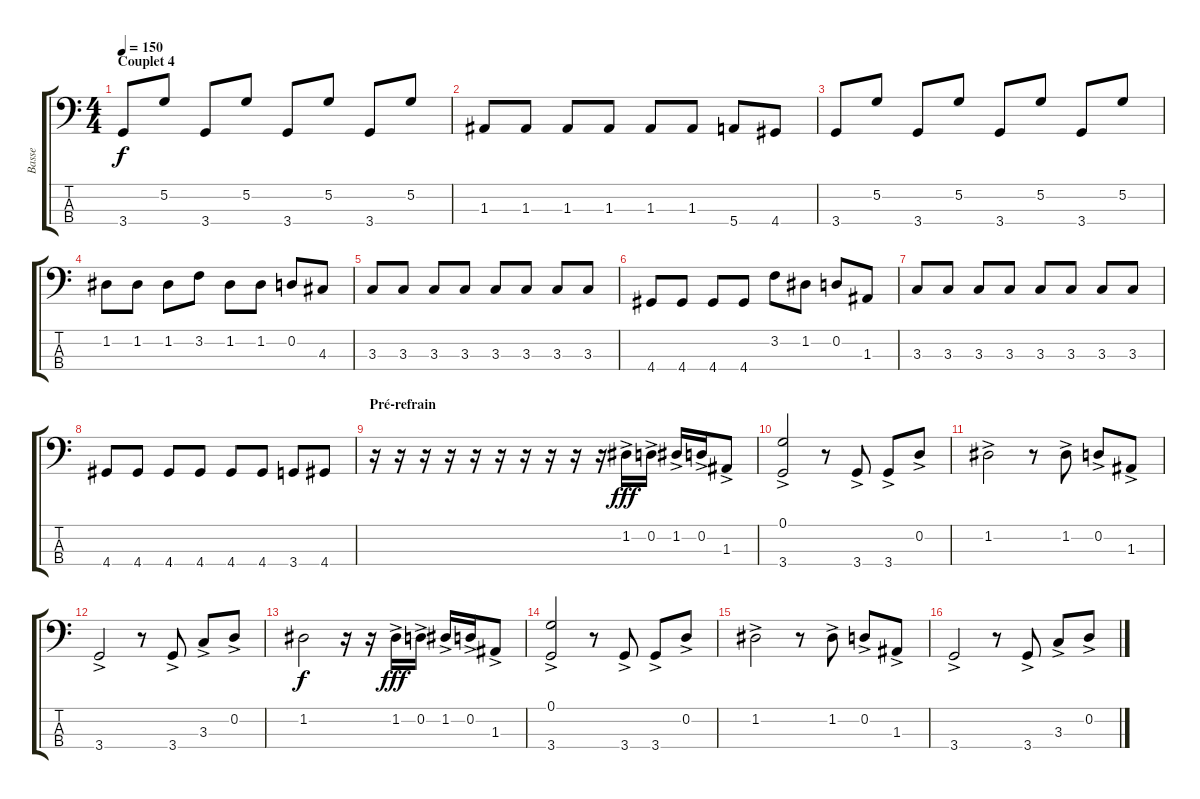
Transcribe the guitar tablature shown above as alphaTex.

\track ("Basse" "Basse") {instrument electricbassfinger}
\staff {score tabs}
\tuning (G2 D2 A1 E1) {hide}
\ts (4 4)
\section ("" "Couplet 4")
\tempo 150
\clef f4
\ks c
3.4.8{dy f} 5.2.8 3.4.8 5.2.8 3.4.8 5.2.8 3.4.8 5.2.8 |
1.3.8 1.3.8 1.3.8 1.3.8 1.3.8 1.3.8 5.4.8 4.4.8 |
3.4.8 5.2.8 3.4.8 5.2.8 3.4.8 5.2.8 3.4.8 5.2.8 |
1.2.8 1.2.8 1.2.8 3.2.8 1.2.8 1.2.8 0.2.8 4.3.8 |
3.3.8 3.3.8 3.3.8 3.3.8 3.3.8 3.3.8 3.3.8 3.3.8 |
4.4.8 4.4.8 4.4.8 4.4.8 3.2.8 1.2.8 0.2.8 1.3.8 |
3.3.8 3.3.8 3.3.8 3.3.8 3.3.8 3.3.8 3.3.8 3.3.8 |
4.4.8 4.4.8 4.4.8 4.4.8 4.4.8 4.4.8 3.4.8 4.4.8 |
\section ("" "Pré-refrain")
r.16 r.16 r.16 r.16 r.16 r.16 r.16 r.16 r.16 r.16 1.2{ac}.16{dy fff} 0.2{ac}.16 1.2{ac}.16 0.2{ac}.16 1.3{ac}.8 |
(0.1{ac} 3.4{ac}).2 r.8 3.4{ac}.8 3.4{ac}.8 0.2{ac}.8 |
1.2{ac}.2 r.8 1.2{ac}.8 0.2{ac}.8 1.3{ac}.8 |
3.4{ac}.2 r.8 3.4{ac}.8 3.3{ac}.8 0.2{ac}.8 |
1.2.2{dy f} r.16 r.16 1.2{ac}.16{dy fff} 0.2{ac}.16 1.2{ac}.16 0.2{ac}.16 1.3{ac}.8 |
(0.1{ac} 3.4{ac}).2 r.8 3.4{ac}.8 3.4{ac}.8 0.2{ac}.8 |
1.2{ac}.2 r.8 1.2{ac}.8 0.2{ac}.8 1.3{ac}.8 |
3.4{ac}.2 r.8 3.4{ac}.8 3.3{ac}.8 0.2{ac}.8
